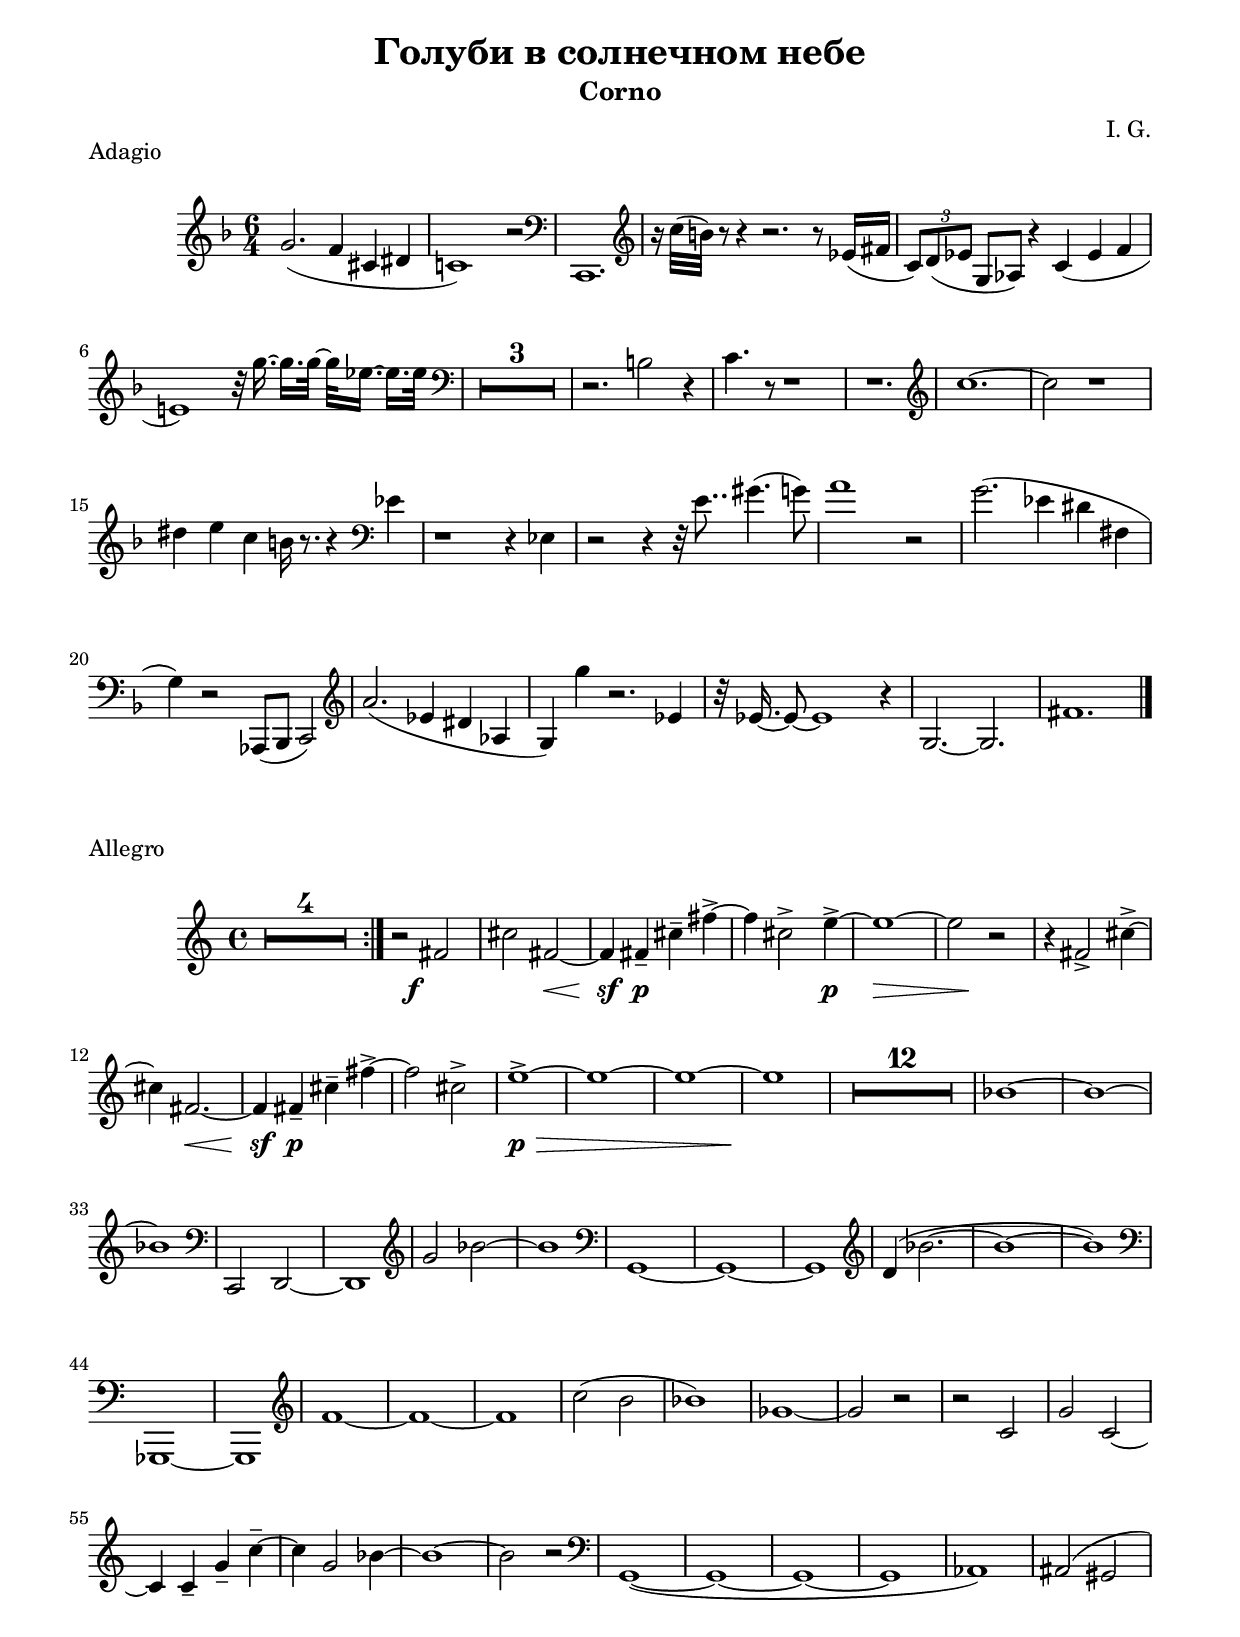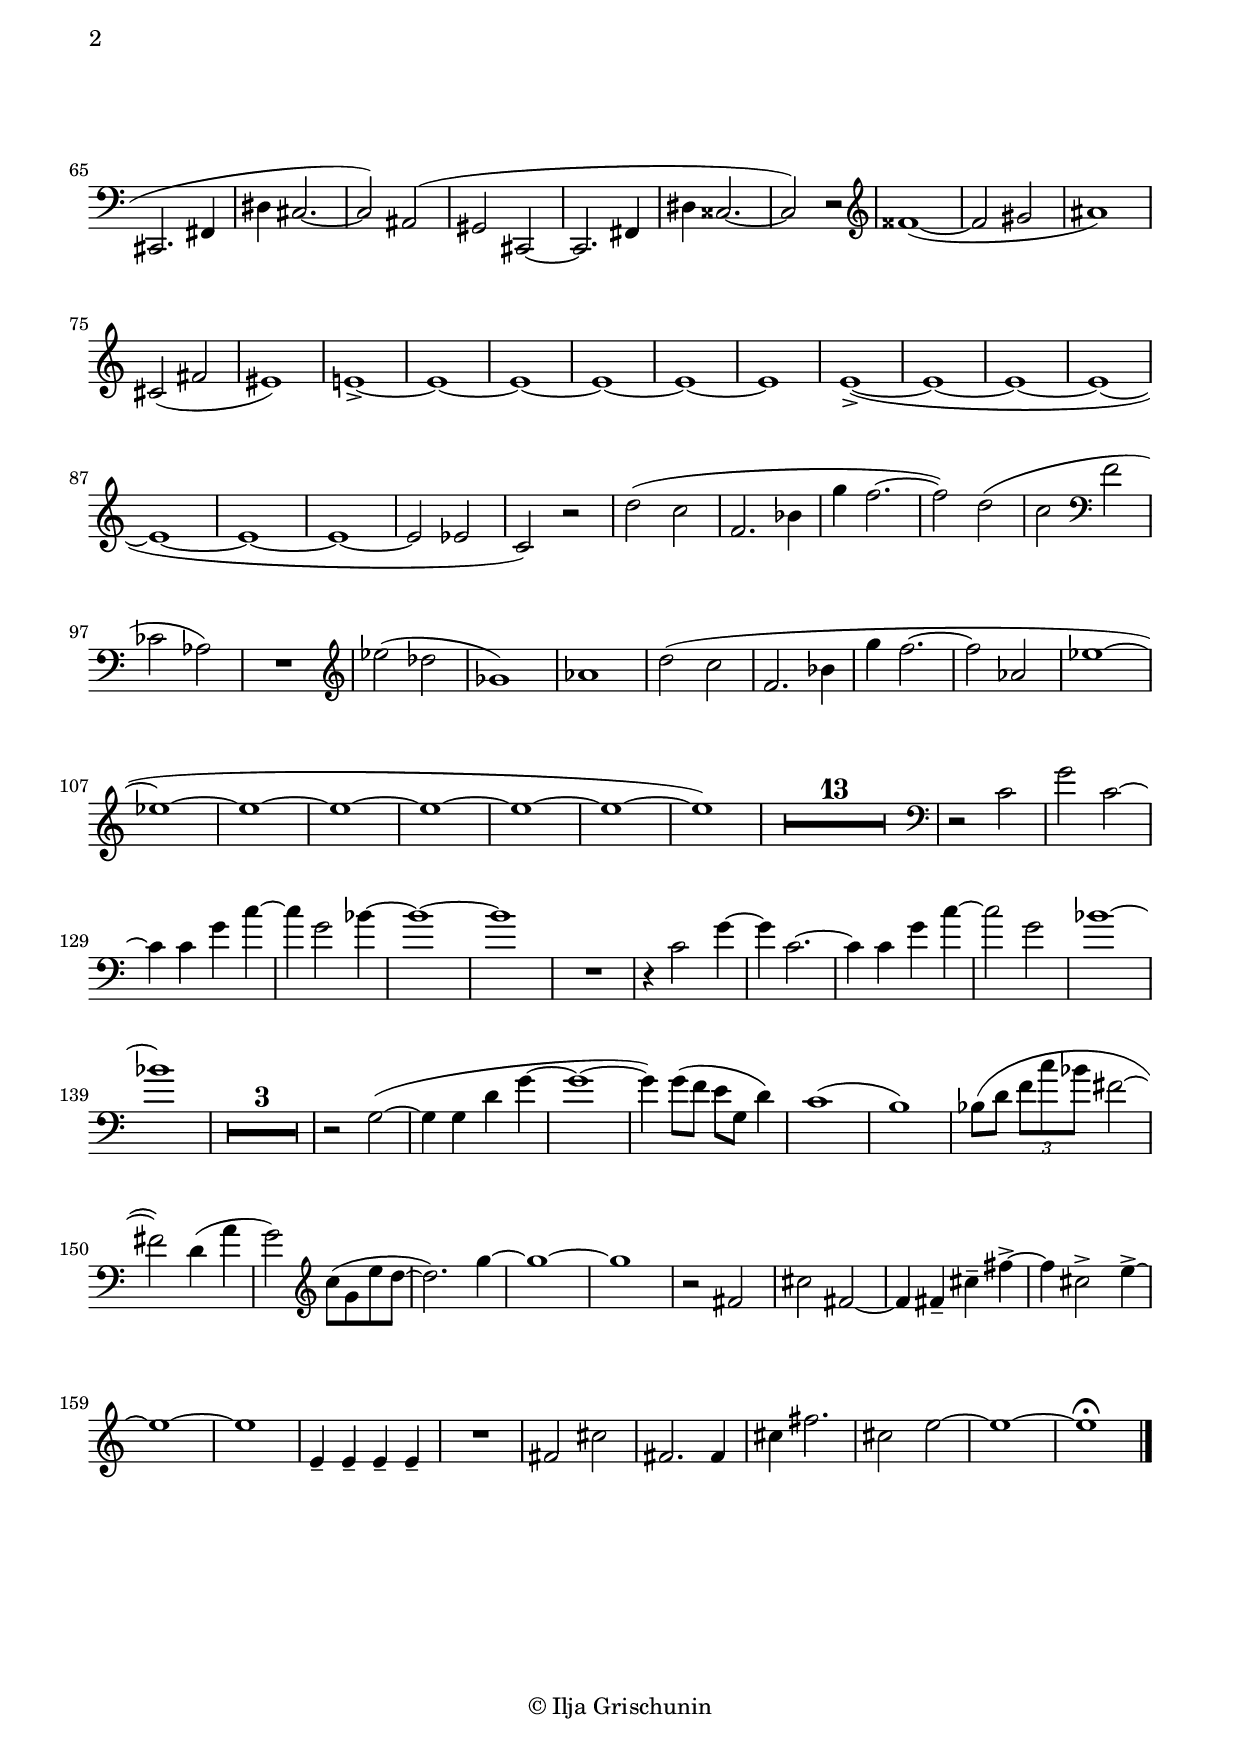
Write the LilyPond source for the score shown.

\version "2.18.0"

\language "deutsch"

\header {
  title = "Голуби в солнечном небе"
  subtitle = "Corno"
  %meter = "Adagio"
  composer = "I. G."
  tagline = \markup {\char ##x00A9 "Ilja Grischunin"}
}

\paper {
  #(set-paper-size "a4")
  top-system-spacing #'basic-distance = #25
  top-markup-spacing #'basic-distance = #8
  score-markup-spacing #'basic-distance = #20
  markup-system-spacing #'basic-distance = #5
  score-system-spacing #'basic-distance = #24
  system-system-spacing #'basic-distance = #18
  last-bottom-spacing #'basic-distance = #16
  left-margin = 15
  right-margin = 15
  %two-sided = ##t
  %inner-margin = 25
  %outer-margin = 15
  print-all-headers = ##t
}

\layout {
  \context {
    \Score
    %\remove "Bar_number_engraver"
  }
}
\version "2.19.15"
\language "deutsch"
%%%%%%%%%%%%%%%%%%%%%%%%%%%%%%%
cornoMusicErste = \relative {
  \time 6/4
  \key b \major
  \compressFullBarRests
  \override MultiMeasureRest #'expand-limit = #2
  \set Timing.beamExceptions = #'()
  \set Timing.baseMoment = #(ly:make-moment 1 4)
  \set Timing.beatStructure = #'(1 1 1 1 1 1)
  c'2.( b4 fis gis f!1) r2
  \clef bass
  f,1.
  \clef treble
  r16 f''32( e) r8 r4 r2. r8 as,16( h
  \times 2/3 {f8) g( as} c,8 des) r4 f( as b a!1)
  r32 c'16.~ c[ c32]~ c[ as16.]~ as[ as32] R1.*3
  r2. e,2 r4 f4. r8 r1 r1. f'1.~ f2 r1 gis4 a f e16 r8. r4 as,
  r1 r4 as, r2 r4 r32 a'8.. cis4.( c8) d1 r2
  c2.(as4 gis h, c) r2
  \clef bass
  des,8( es f2)
  \clef treble
  d''2.( as4 gis des c) c'' r2. as,4
  r32 as16.~\noBeam as8~ as1 r4
  c,2.~ c h'1.
  \bar "|."
}
cornoMusicErsteInF = \relative {
  \time 6/4
  \key f \major
  \compressFullBarRests
  \override MultiMeasureRest #'expand-limit = #2
  \set Timing.beamExceptions = #'()
  \set Timing.baseMoment = #(ly:make-moment 1 4)
  \set Timing.beatStructure = #'(1 1 1 1 1 1)
  g'2.( f4 cis dis c!1) r2
  \tag #'HornClefChanges {
    \clef "bass^8"
    \set Staff.clefTransposition = #0
  }
  c,1.
  \tag #'HornClefChanges {
    \clef treble
  }
  r16 c''32( h) r8 r4 r2. r8 es,16( fis
  \times 2/3 {c8) d( es} g,8 as) r4 c( es f e!1)
  \tag #'HornClefChangesInC {
  	\clef treble
  }
  r32 g'16.~ g[ g32]~ g[ es16.]~ es[ es32]
  \tag #'HornClefChangesInC {
  	\clef bass
  }
  R1.*3
  r2. h,2 r4 c4. r8 r1 r1. 
  \tag #'HornClefChangesInC {
    \clef treble
  }
  c'1.~ c2 r1 dis4 e c h16 r8. r4
  \tag #'HornClefChangesInC {
  	\clef bass
  }
  es,
  r1 r4 es, r2 r4 r32 e'8.. gis4.( g8) a1 r2
  g2.(es4 dis fis, g) r2
  \tag #'HornClefChanges {
    \clef "bass^8"
    \set Staff.clefTransposition = #0
  }
  as,8( b c2)
  \tag #'HornClefChanges {
    \clef treble
  }
  a''2.( es4 dis as g) g'' r2. es,4
  r32 es16.~\noBeam es8~ es1 r4
  g,2.~ g fis'1.
  \bar "|."
}
%%%%%%%%%%%%%%%%%%%%%%%%%%%%%%%%
cornoMusicZweite = \relative {
  \compressFullBarRests
  \override MultiMeasureRest #'expand-limit = #2
  %\once\override Score.RehearsalMark.extra-offset = #'(15 . 0)
  %\mark\markup { \text \small {Wiederholen viermal \italic { ad lib. } }}
  R1*4 \bar ":|."
  r2 h fis' h,~ h4 h-- fis'-- h->~ h fis2-> a4->~ a1~ a2 r
  r4 h,2-> fis'4->~ fis h,2.~ h4 h-- fis'-- h->~ h2 fis-> a1->~ a~ a~ a
  R1*12 es1~ es~ es
  \clef bass
  f,,2 g~ g1
  \clef treble
  c'2 es~ es1
  \clef bass
  c,,~ c~ c
  \clef treble
  g''4( es'2.~ es1~ es)
  \clef bass
  ces,,1~ ces
  \clef treble
  b''1~ b~ b f'2( e es1) ces~ ces2 r r f, c' f,~ f4 f-- c'-- f--~
  f c2 es4~ es1~ es2 r
  \clef bass
  c,1~( c~ c~ c des)
  dis2( cis fis,2. h4 gis' fis2.~ fis2)
  dis2( cis fis,~ fis2. h4 gis' fisis2.~ fisis2) r
  \clef treble
  his1~( his2 cis dis1) fis,2( h ais1)
  a!->~ a~ a~ a~ a~ a a->~( a~ a~ a~ a~ a~ a~ a2 as f) r
  g'( f b,2. es4 c' b2.~ b2) g( f b, fes des) R1 as''2( ges
  ces,1) des g2( f b,2. es4 c' b2.~ b2 des,
  as'1~ as~ as~ as~ as~ as~ as~ as) R1*13
  r2 f, c' f,~ f4 f c' f~ f c2 es4~ es1~ es R1
  r4 f,2 c'4~ c f,2.~ f4 f c' f~ f2 c es1~ es R1*3
  r2 c,2~( c4 c g' c~ c1~ c4) c8( b a c, g'4) f1( e)
  es8( g \times 2/3 {b8 f' es} h2~ h) g4( d' c2) f8( c a' g~
  g2.) c4~ c1~ c r2 h, fis' h,~ h4 h-- fis'-- h->~ h fis2-> a4->~
  a1~ a a,4-- a-- a-- a-- R1 h2 fis' h,2. h4 fis' h2.
  fis2 a~ a1~ a\fermata
  \bar "|."
}
cornoMusicZweiteInF = \relative {
  \compressFullBarRests
  \override MultiMeasureRest #'expand-limit = #2
  %\once\override Score.RehearsalMark.extra-offset = #'(15 . 0)
  %\mark\markup { \text \small {Wiederholen viermal \italic { ad lib. } }}
  R1*4 \bar ":|."
  r2 fis' cis' fis,~ fis4 fis-- cis'-- fis->~ fis cis2-> e4->~ e1~ e2 r
  r4 fis,2-> cis'4->~ cis fis,2.~ fis4 fis-- cis'-- fis->~ fis2 cis-> e1->~ e~ e~ e
  R1*12 b1~ b~ b
  \tag #'HornClefChanges {
    \clef "bass^8"
    \set Staff.clefTransposition = #0
  }
  c,,2 d~ d1
  \tag #'HornClefChanges {
    \clef treble
  }
  g'2 b~ b1
  \tag #'HornClefChanges {
    \clef "bass^8"
    \set Staff.clefTransposition = #0
  }
  \tag #'HornClefChangesInC {
  	\clef bass
  }
  g,,~ g~ g
  \tag #'HornClefChangesInC {
  	\clef treble
  }
  \tag #'HornClefChanges {
    \clef treble
  }
  d''4( b'2.~ b1~ b)
  \tag #'HornClefChangesInC {
  	\clef bass
  }
  \tag #'HornClefChanges {
    \clef "bass^8"
    \set Staff.clefTransposition = #0
  }
  ges,,1~ ges
  \tag #'HornClefChangesInC {
  	\clef treble
  }
  \tag #'HornClefChanges {
    \clef treble
  }
  f''1~ f~ f c'2( h b1) ges~ ges2 r r c, g' c,~ c4 c-- g'-- c--~
  c g2 b4~ b1~ b2 r
   \tag #'HornClefChangesInC {
  	\clef bass
  }
  \tag #'HornClefChanges {
    \clef "bass^8"
    \set Staff.clefTransposition = #0
  }
  g,1~( g~ g~ g as)
  ais2( gis cis,2. fis4 dis' cis2.~ cis2)
  ais2( gis cis,~ cis2. fis4 dis' cisis2.~ cisis2) r
  \tag #'HornClefChanges {
    \clef treble
  }
  fisis1~( fisis2 gis ais1) cis,2( fis eis1)
  e!->~ e~ e~ e~ e~ e e->~( e~ e~ e~ e~ e~ e~ e2 es c) r
   \tag #'HornClefChangesInC {
  	\clef treble
  }
  d'( c f,2. b4 g' f2.~ f2) d( c 
   \tag #'HornClefChangesInC {
  	\clef bass
  }
  f, ces as) R1
  \tag #'HornClefChangesInC {
  	\clef treble
  }
  es''2( des
  ges,1) as d2( c f,2. b4 g' f2.~ f2 as,
  es'1~ es~ es~ es~ es~ es~ es~ es) R1*13
  \tag #'HornClefChangesInC {
  	\clef bass
  }
  r2 c, g' c,~ c4 c g' c~ c g2 b4~ b1~ b R1
  r4 c,2 g'4~ g c,2.~ c4 c g' c~ c2 g b1~ b R1*3
  r2 g,2~( g4 g d' g~ g1~ g4) g8( f e g, d'4) c1( h)
  b8( d \times 2/3 {f8 c' b} fis2~ fis) d4( a' g2) 
   \tag #'HornClefChangesInC {
  	\clef treble
  }
  c8( g e' d~
  d2.) g4~ g1~ g r2 fis, cis' fis,~ fis4 fis-- cis'-- fis->~ fis cis2-> e4->~
  e1~ e e,4-- e-- e-- e-- R1 fis2 cis' fis,2. fis4 cis' fis2.
  cis2 e~ e1~ e\fermata
  \bar "|."
}
%%%%%%%%%%%%%%%%%%%%%%%%%%%%%%%%
cornoDynamicZweite = {
  s1*4
  s4 s4\f s2 s s\< s4\sf s2.\p s s4\p s1\> s4 s2.\!
  s1 s4 s2.\< s4\sf s2.\p s1 s2\p s2\> s1 s s\!
}

%\include "../dynamic.ly"
\score {
  <<
    \new Staff
    \cornoMusicErsteInF
    %\new Dynamics \dynamic
  >>
  \header {
  	title = ##f
  	subtitle = ##f
  	meter = "Adagio"
  	composer = ##f
  }
}
\score {
  <<
    \new Staff
    \cornoMusicZweiteInF
    \new Dynamics \cornoDynamicZweite
  >>
  \header {
  	title = ##f
  	subtitle = ##f
  	meter = "Allegro"
  	composer = ##f
  }
}
